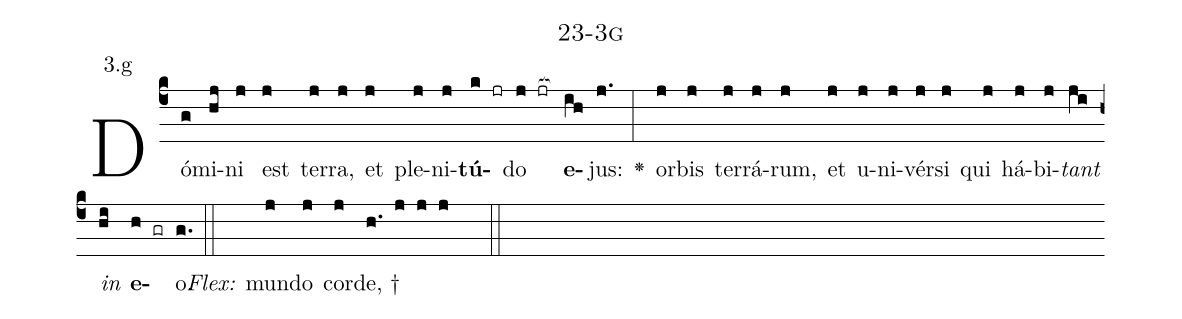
name: 23-3g;
annotation: 3.g;
%%
(c4)Dó(g)mi(hj)ni(j) est(j) ter(j)ra,(j) et(j) ple(j)ni(j)<b>tú</b>(k jr)do(j jr[ocb:1{]) <b>e</b>(ih[ocb:0}])jus:(j.) <v>\greheightstar</v>(:) or(j)bis(j) ter(j)rá(j)rum,(j) et(j) u(j)ni(j)vér(j)si(j) qui(j) há(j)bi(j)<i>tant</i>(ji) <i>in</i>(hi) <b>e</b>(h gr)o.(g.) (::)
<i>Flex:</i>()  mun(j)do(j) cor(j)de, †(h. j j j  ::)

%E(j) u(j) o(ji) u(hi) a(h) e.(g.) (::)
